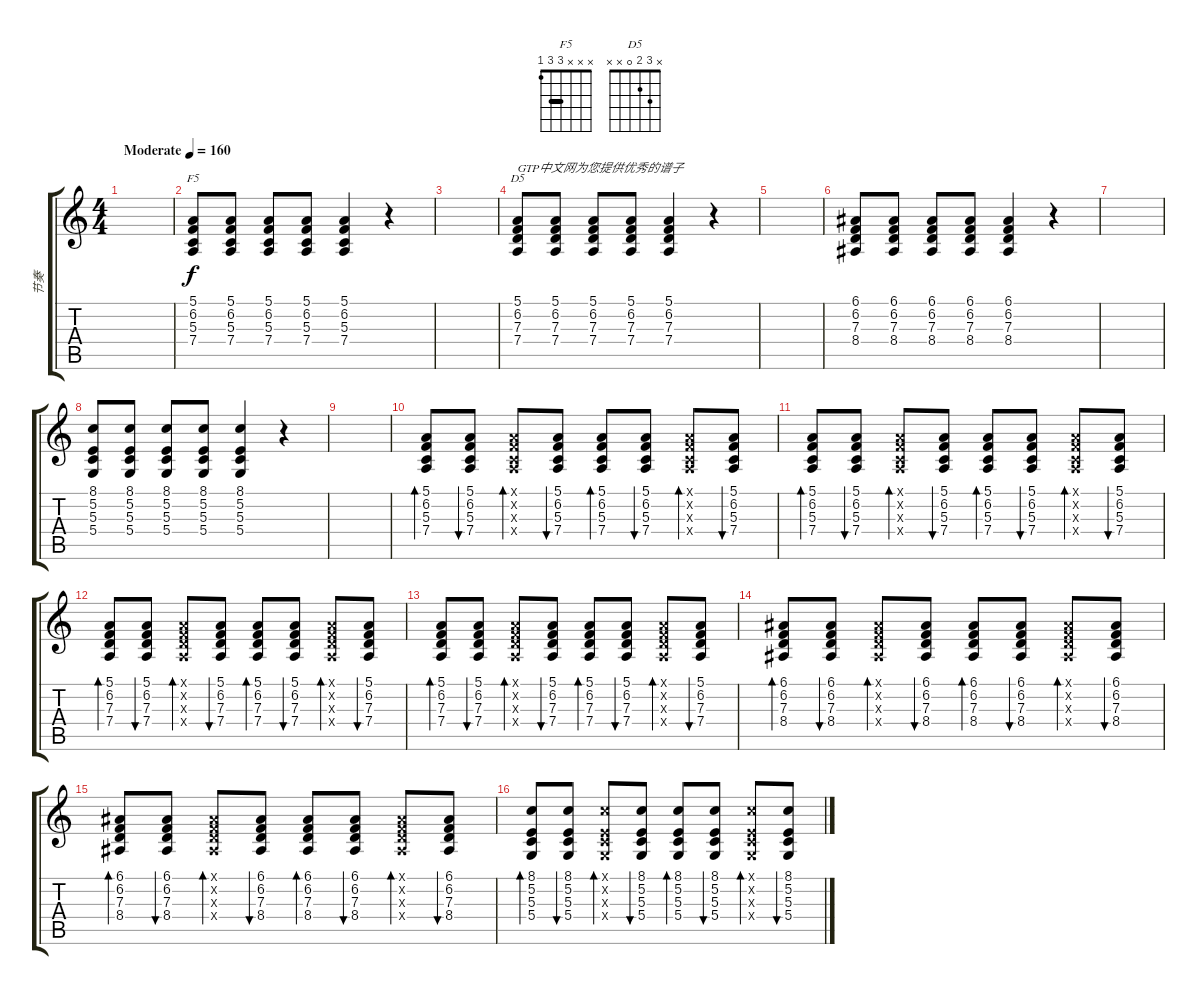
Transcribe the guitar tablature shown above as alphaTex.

\track ("节奏" "节奏") {instrument brightacousticpiano}
\staff {score tabs}
\tuning (E4 B3 G3 D3 A2 E2) {hide}
\chord ("F5" x x x 3 3 1) {barre 3}
\chord ("D5" x 3 2 0 x x)
\ts (4 4)
\tempo (160 "Moderate")
\clef g2
\ks c
|
(5.1 6.2 5.3 7.4).8{ch "F5"} (5.1 6.2 5.3 7.4).8 (5.1 6.2 5.3 7.4).8 (5.1 6.2 5.3 7.4).8 (5.1 6.2 5.3 7.4).4 r.4 |
|
(5.1 6.2 7.3 7.4).8{ch "D5" txt "GTP中文网为您提供优秀的谱子"} (5.1 6.2 7.3 7.4).8 (5.1 6.2 7.3 7.4).8 (5.1 6.2 7.3 7.4).8 (5.1 6.2 7.3 7.4).4 r.4 |
|
(6.1 6.2 7.3 8.4).8 (6.1 6.2 7.3 8.4).8 (6.1 6.2 7.3 8.4).8 (6.1 6.2 7.3 8.4).8 (6.1 6.2 7.3 8.4).4 r.4 |
|
(8.1 5.2 5.3 5.4).8 (8.1 5.2 5.3 5.4).8 (8.1 5.2 5.3 5.4).8 (8.1 5.2 5.3 5.4).8 (8.1 5.2 5.3 5.4).4 r.4 |
|
(5.1 6.2 5.3 7.4).8{bd 60} (5.1 6.2 5.3 7.4).8{bu 60} (5.1{x} 6.2{x} 5.3{x} 7.4{x}).8{bd 60} (5.1 6.2 5.3 7.4).8{bu 60} (5.1 6.2 5.3 7.4).8{bd 60} (5.1 6.2 5.3 7.4).8{bu 60} (5.1{x} 6.2{x} 5.3{x} 7.4{x}).8{bd 60} (5.1 6.2 5.3 7.4).8{bu 60} |
(5.1 6.2 5.3 7.4).8{bd 60} (5.1 6.2 5.3 7.4).8{bu 60} (5.1{x} 6.2{x} 5.3{x} 7.4{x}).8{bd 60} (5.1 6.2 5.3 7.4).8{bu 60} (5.1 6.2 5.3 7.4).8{bd 60} (5.1 6.2 5.3 7.4).8{bu 60} (5.1{x} 6.2{x} 5.3{x} 7.4{x}).8{bd 60} (5.1 6.2 5.3 7.4).8{bu 60} |
(5.1 6.2 7.3 7.4).8{bd 60} (5.1 6.2 7.3 7.4).8{bu 60} (5.1{x} 6.2{x} 7.3{x} 7.4{x}).8{bd 60} (5.1 6.2 7.3 7.4).8{bu 60} (5.1 6.2 7.3 7.4).8{bd 60} (5.1 6.2 7.3 7.4).8{bu 60} (5.1{x} 6.2{x} 7.3{x} 7.4{x}).8{bd 60} (5.1 6.2 7.3 7.4).8{bu 60} |
(5.1 6.2 7.3 7.4).8{bd 60} (5.1 6.2 7.3 7.4).8{bu 60} (5.1{x} 6.2{x} 7.3{x} 7.4{x}).8{bd 60} (5.1 6.2 7.3 7.4).8{bu 60} (5.1 6.2 7.3 7.4).8{bd 60} (5.1 6.2 7.3 7.4).8{bu 60} (5.1{x} 6.2{x} 7.3{x} 7.4{x}).8{bd 60} (5.1 6.2 7.3 7.4).8{bu 60} |
(6.1 6.2 7.3 8.4).8{bd 60} (6.1 6.2 7.3 8.4).8{bu 60} (6.1{x} 6.2{x} 7.3{x} 8.4{x}).8{bd 60} (6.1 6.2 7.3 8.4).8{bu 60} (6.1 6.2 7.3 8.4).8{bd 60} (6.1 6.2 7.3 8.4).8{bu 60} (6.1{x} 6.2{x} 7.3{x} 8.4{x}).8{bd 60} (6.1 6.2 7.3 8.4).8{bu 60} |
(6.1 6.2 7.3 8.4).8{bd 60} (6.1 6.2 7.3 8.4).8{bu 60} (6.1{x} 6.2{x} 7.3{x} 8.4{x}).8{bd 60} (6.1 6.2 7.3 8.4).8{bu 60} (6.1 6.2 7.3 8.4).8{bd 60} (6.1 6.2 7.3 8.4).8{bu 60} (6.1{x} 6.2{x} 7.3{x} 8.4{x}).8{bd 60} (6.1 6.2 7.3 8.4).8{bu 60} |
(8.1 5.2 5.3 5.4).8{bd 60} (8.1 5.2 5.3 5.4).8{bu 60} (8.1{x} 5.2{x} 5.3{x} 5.4{x}).8{bd 60} (8.1 5.2 5.3 5.4).8{bu 60} (8.1 5.2 5.3 5.4).8{bd 60} (8.1 5.2 5.3 5.4).8{bu 60} (8.1{x} 5.2{x} 5.3{x} 5.4{x}).8{bd 60} (8.1 5.2 5.3 5.4).8{bu 60}
